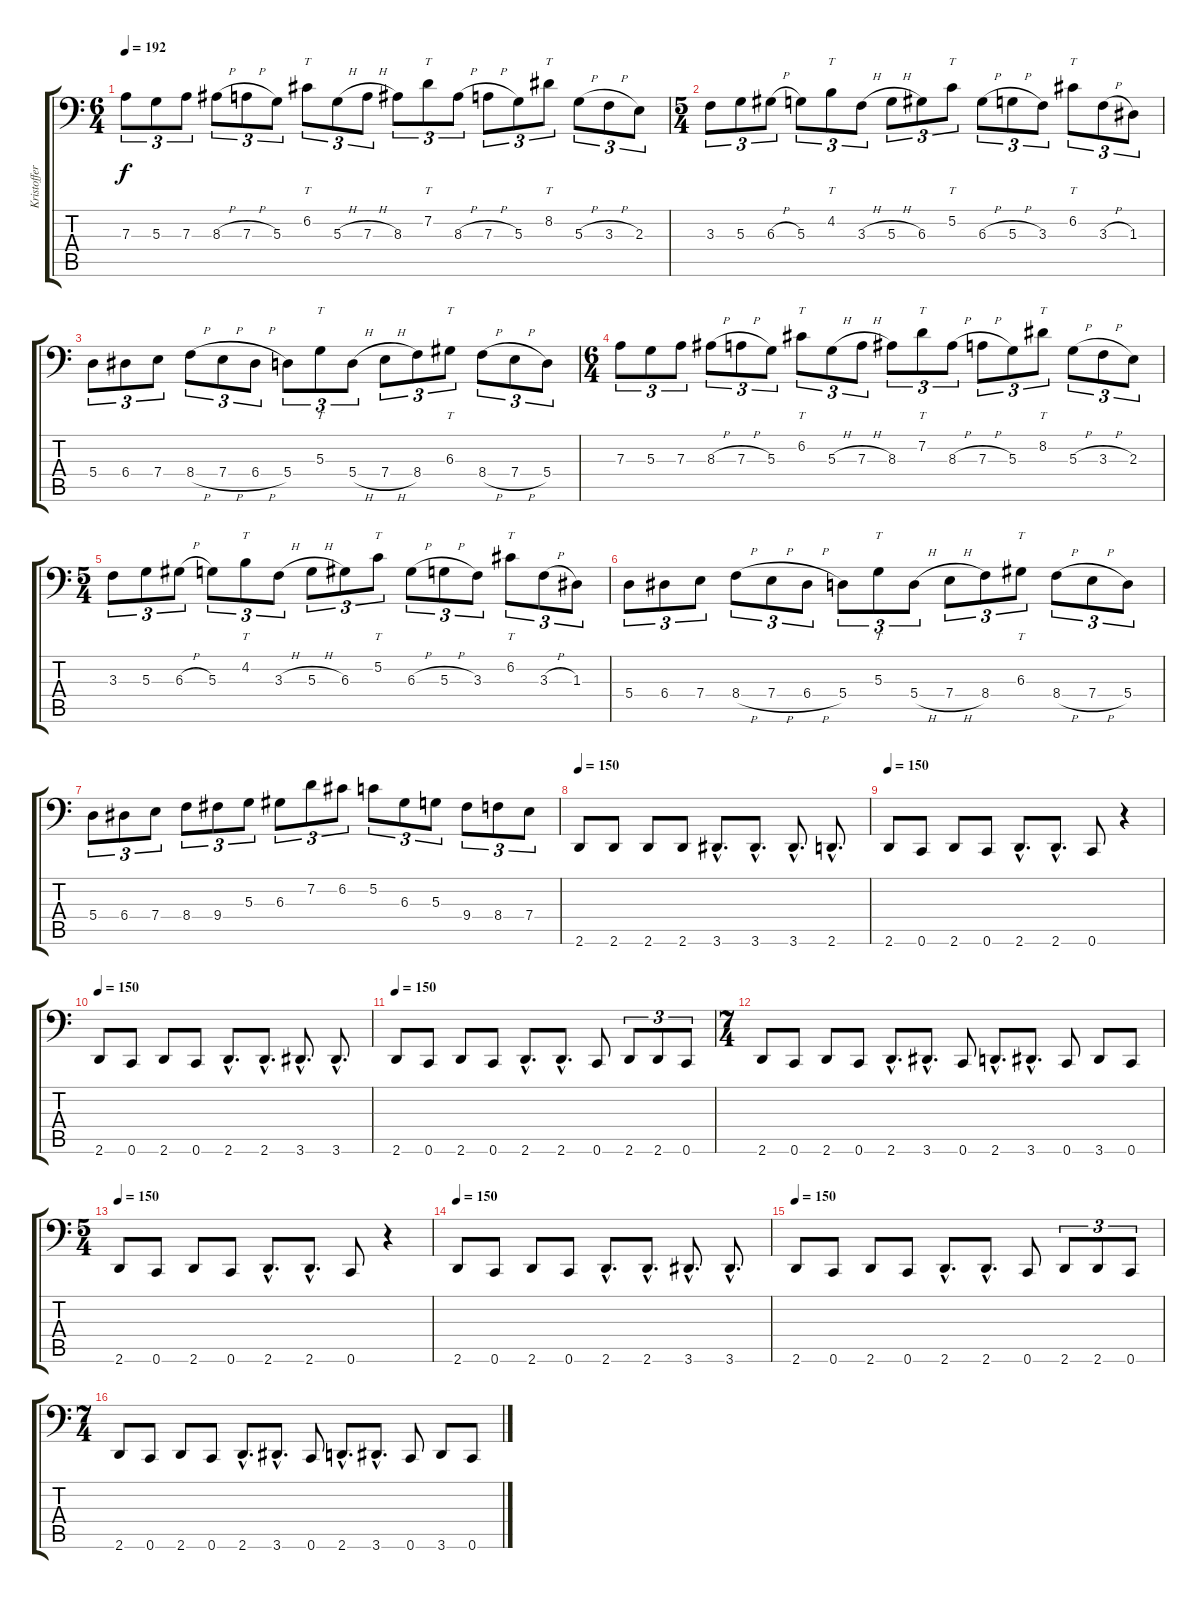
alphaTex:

\track ("Kristoffer Gildenlöw" "Kristoffer") {instrument electricbasspick}
\staff {score tabs}
\tuning (C3 G2 D2 A1 E1 C1) {hide}
\ts (6 4)
\tempo 192
\clef f4
\ks c
7.3.8{tu (3 2) dy f} 5.3.8{tu (3 2)} 7.3.8{tu (3 2)} 8.3{h}.8{tu (3 2)} 7.3{h}.8{tu (3 2)} 5.3.8{tu (3 2)} 6.2.8{tt tu (3 2)} 5.3{h}.8{tu (3 2)} 7.3{h}.8{tu (3 2)} 8.3.8{tu (3 2)} 7.2.8{tt tu (3 2)} 8.3{h}.8{tu (3 2)} 7.3{h}.8{tu (3 2)} 5.3.8{tu (3 2)} 8.2.8{tt tu (3 2)} 5.3{h}.8{tu (3 2)} 3.3{h}.8{tu (3 2)} 2.3.8{tu (3 2)} |
\ts (5 4)
3.3.8{tu (3 2)} 5.3.8{tu (3 2)} 6.3{h}.8{tu (3 2)} 5.3.8{tu (3 2)} 4.2.8{tt tu (3 2)} 3.3{h}.8{tu (3 2)} 5.3{h}.8{tu (3 2)} 6.3.8{tu (3 2)} 5.2.8{tt tu (3 2)} 6.3{h}.8{tu (3 2)} 5.3{h}.8{tu (3 2)} 3.3.8{tu (3 2)} 6.2.8{tt tu (3 2)} 3.3{h}.8{tu (3 2)} 1.3.8{tu (3 2)} |
5.4.8{tu (3 2) instrument electricbassfinger} 6.4.8{tu (3 2)} 7.4.8{tu (3 2)} 8.4{h}.8{tu (3 2)} 7.4{h}.8{tu (3 2)} 6.4{h}.8{tu (3 2)} 5.4.8{tu (3 2)} 5.3.8{tt tu (3 2)} 5.4{h}.8{tu (3 2)} 7.4{h}.8{tu (3 2)} 8.4.8{tu (3 2)} 6.3.8{tt tu (3 2)} 8.4{h}.8{tu (3 2)} 7.4{h}.8{tu (3 2)} 5.4.8{tu (3 2)} |
\ts (6 4)
7.3.8{tu (3 2)} 5.3.8{tu (3 2)} 7.3.8{tu (3 2)} 8.3{h}.8{tu (3 2)} 7.3{h}.8{tu (3 2)} 5.3.8{tu (3 2)} 6.2.8{tt tu (3 2)} 5.3{h}.8{tu (3 2)} 7.3{h}.8{tu (3 2)} 8.3.8{tu (3 2)} 7.2.8{tt tu (3 2)} 8.3{h}.8{tu (3 2)} 7.3{h}.8{tu (3 2)} 5.3.8{tu (3 2)} 8.2.8{tt tu (3 2)} 5.3{h}.8{tu (3 2)} 3.3{h}.8{tu (3 2)} 2.3.8{tu (3 2)} |
\ts (5 4)
3.3.8{tu (3 2)} 5.3.8{tu (3 2)} 6.3{h}.8{tu (3 2)} 5.3.8{tu (3 2)} 4.2.8{tt tu (3 2)} 3.3{h}.8{tu (3 2)} 5.3{h}.8{tu (3 2)} 6.3.8{tu (3 2)} 5.2.8{tt tu (3 2)} 6.3{h}.8{tu (3 2)} 5.3{h}.8{tu (3 2)} 3.3.8{tu (3 2)} 6.2.8{tt tu (3 2)} 3.3{h}.8{tu (3 2)} 1.3.8{tu (3 2)} |
5.4.8{tu (3 2) instrument electricbassfinger} 6.4.8{tu (3 2)} 7.4.8{tu (3 2)} 8.4{h}.8{tu (3 2)} 7.4{h}.8{tu (3 2)} 6.4{h}.8{tu (3 2)} 5.4.8{tu (3 2)} 5.3.8{tt tu (3 2)} 5.4{h}.8{tu (3 2)} 7.4{h}.8{tu (3 2)} 8.4.8{tu (3 2)} 6.3.8{tt tu (3 2)} 8.4{h}.8{tu (3 2)} 7.4{h}.8{tu (3 2)} 5.4.8{tu (3 2)} |
5.4.8{tu (3 2)} 6.4.8{tu (3 2)} 7.4.8{tu (3 2)} 8.4.8{tu (3 2)} 9.4.8{tu (3 2)} 5.3.8{tu (3 2)} 6.3.8{tu (3 2)} 7.2.8{tu (3 2)} 6.2.8{tu (3 2)} 5.2.8{tu (3 2)} 6.3.8{tu (3 2)} 5.3.8{tu (3 2)} 9.4.8{tu (3 2)} 8.4.8{tu (3 2)} 7.4.8{tu (3 2)} |
\tempo 150
2.6.8 2.6.8 2.6.8 2.6.8 3.6{hac}.8{d} 3.6{hac}.8{d} 3.6{hac}.8{d} 2.6{hac}.8{d} |
\tempo 150
2.6.8{volume 14 instrument electricbasspick} 0.6.8 2.6.8 0.6.8 2.6{hac}.8{d} 2.6{hac}.8{d} 0.6.8 r.4 |
\tempo 150
2.6.8 0.6.8 2.6.8 0.6.8 2.6{hac}.8{d} 2.6{hac}.8{d} 3.6{hac}.8{d} 3.6{hac}.8{d} |
\tempo 150
2.6.8 0.6.8 2.6.8 0.6.8 2.6{hac}.8{d} 2.6{hac}.8{d} 0.6.8 2.6.8{tu (3 2)} 2.6.8{tu (3 2)} 0.6.8{tu (3 2)} |
\ts (7 4)
2.6.8 0.6.8 2.6.8 0.6.8 2.6{hac}.8{d} 3.6{hac}.8{d} 0.6.8 2.6{hac}.8{d} 3.6{hac}.8{d} 0.6.8 3.6.8 0.6.8 |
\ts (5 4)
\tempo 150
2.6.8 0.6.8 2.6.8 0.6.8 2.6{hac}.8{d} 2.6{hac}.8{d} 0.6.8 r.4 |
\tempo 150
2.6.8 0.6.8 2.6.8 0.6.8 2.6{hac}.8{d} 2.6{hac}.8{d} 3.6{hac}.8{d} 3.6{hac}.8{d} |
\tempo 150
2.6.8 0.6.8 2.6.8 0.6.8 2.6{hac}.8{d} 2.6{hac}.8{d} 0.6.8 2.6.8{tu (3 2)} 2.6.8{tu (3 2)} 0.6.8{tu (3 2)} |
\ts (7 4)
2.6.8 0.6.8 2.6.8 0.6.8 2.6{hac}.8{d} 3.6{hac}.8{d} 0.6.8 2.6{hac}.8{d} 3.6{hac}.8{d} 0.6.8 3.6.8 0.6.8
